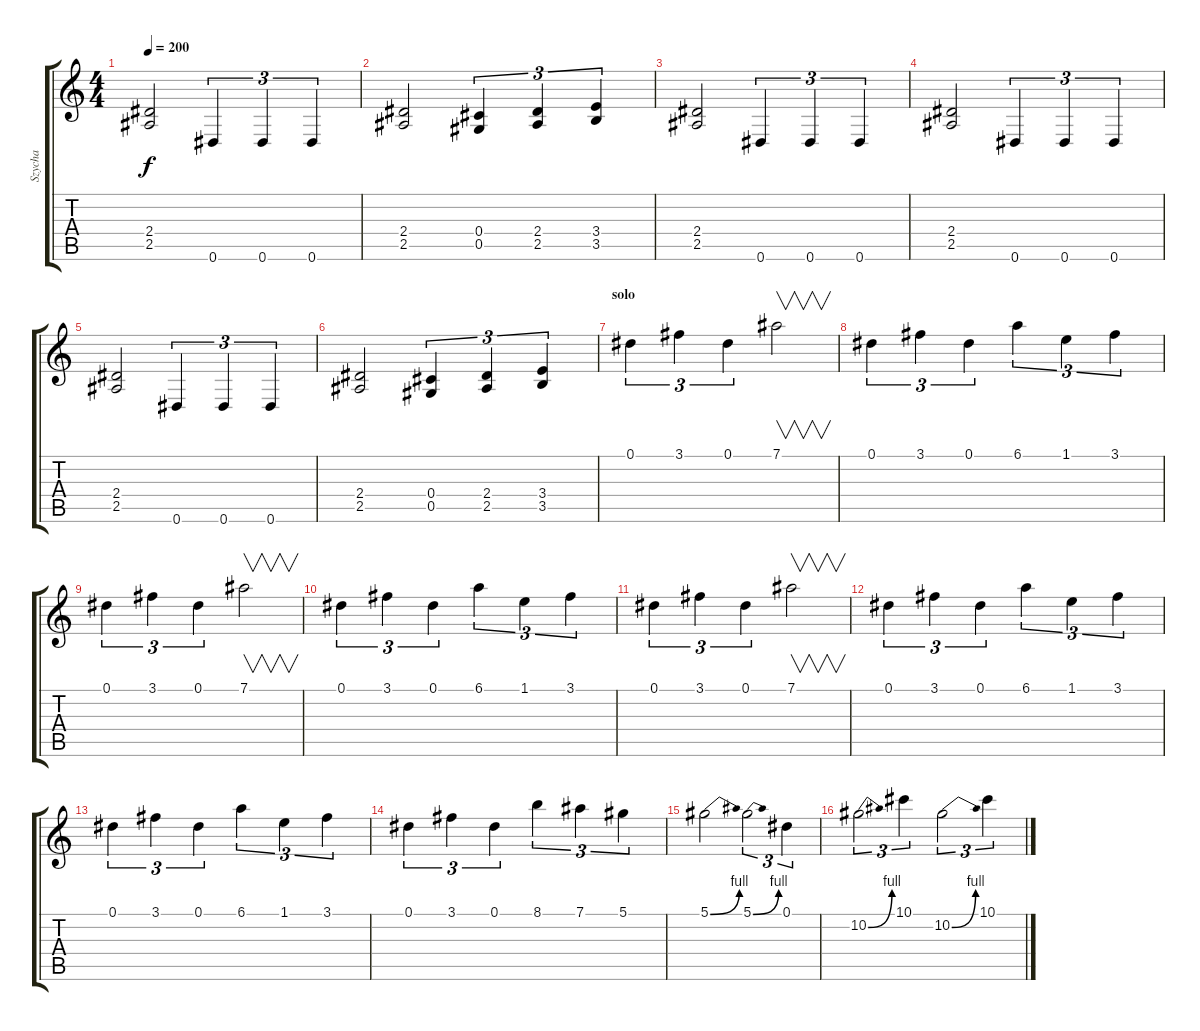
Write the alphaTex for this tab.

\track ("Szycha" "Szycha") {instrument overdrivenguitar}
\staff {score tabs}
\tuning (Eb4 Bb3 Gb3 Db3 Ab2 Eb2) {hide}
\ts (4 4)
\tempo 200
\clef g2
\ks c
(2.4 2.5).2{dy f} 0.6.4{tu (3 2)} 0.6.4{tu (3 2)} 0.6.4{tu (3 2)} |
(2.4 2.5).2 (0.4 0.5).4{tu (3 2)} (2.4 2.5).4{tu (3 2)} (3.4 3.5).4{tu (3 2)} |
(2.4 2.5).2 0.6.4{tu (3 2)} 0.6.4{tu (3 2)} 0.6.4{tu (3 2)} |
(2.4 2.5).2 0.6.4{tu (3 2)} 0.6.4{tu (3 2)} 0.6.4{tu (3 2)} |
(2.4 2.5).2 0.6.4{tu (3 2)} 0.6.4{tu (3 2)} 0.6.4{tu (3 2)} |
(2.4 2.5).2 (0.4 0.5).4{tu (3 2)} (2.4 2.5).4{tu (3 2)} (3.4 3.5).4{tu (3 2)} |
\section ("" "solo")
0.1.4{tu (3 2) balance 8} 3.1.4{tu (3 2)} 0.1.4{tu (3 2)} 7.1.2{v} |
0.1.4{tu (3 2)} 3.1.4{tu (3 2)} 0.1.4{tu (3 2)} 6.1.4{tu (3 2)} 1.1.4{tu (3 2)} 3.1.4{tu (3 2)} |
0.1.4{tu (3 2)} 3.1.4{tu (3 2)} 0.1.4{tu (3 2)} 7.1.2{v} |
0.1.4{tu (3 2)} 3.1.4{tu (3 2)} 0.1.4{tu (3 2)} 6.1.4{tu (3 2)} 1.1.4{tu (3 2)} 3.1.4{tu (3 2)} |
0.1.4{tu (3 2)} 3.1.4{tu (3 2)} 0.1.4{tu (3 2)} 7.1.2{v} |
0.1.4{tu (3 2)} 3.1.4{tu (3 2)} 0.1.4{tu (3 2)} 6.1.4{tu (3 2)} 1.1.4{tu (3 2)} 3.1.4{tu (3 2)} |
0.1.4{tu (3 2)} 3.1.4{tu (3 2)} 0.1.4{tu (3 2)} 6.1.4{tu (3 2)} 1.1.4{tu (3 2)} 3.1.4{tu (3 2)} |
0.1.4{tu (3 2)} 3.1.4{tu (3 2)} 0.1.4{tu (3 2)} 8.1.4{tu (3 2)} 7.1.4{tu (3 2)} 5.1.4{tu (3 2)} |
5.1{be (bend 0 0 60 4)}.2 5.1{be (bend 0 0 60 4)}.2{tu (3 2)} 0.1.4{tu (3 2)} |
10.2{be (bend 0 0 60 4)}.2{tu (3 2)} 10.1.4{tu (3 2)} 10.2{be (bend 0 0 60 4)}.2{tu (3 2)} 10.1.4{tu (3 2)}
